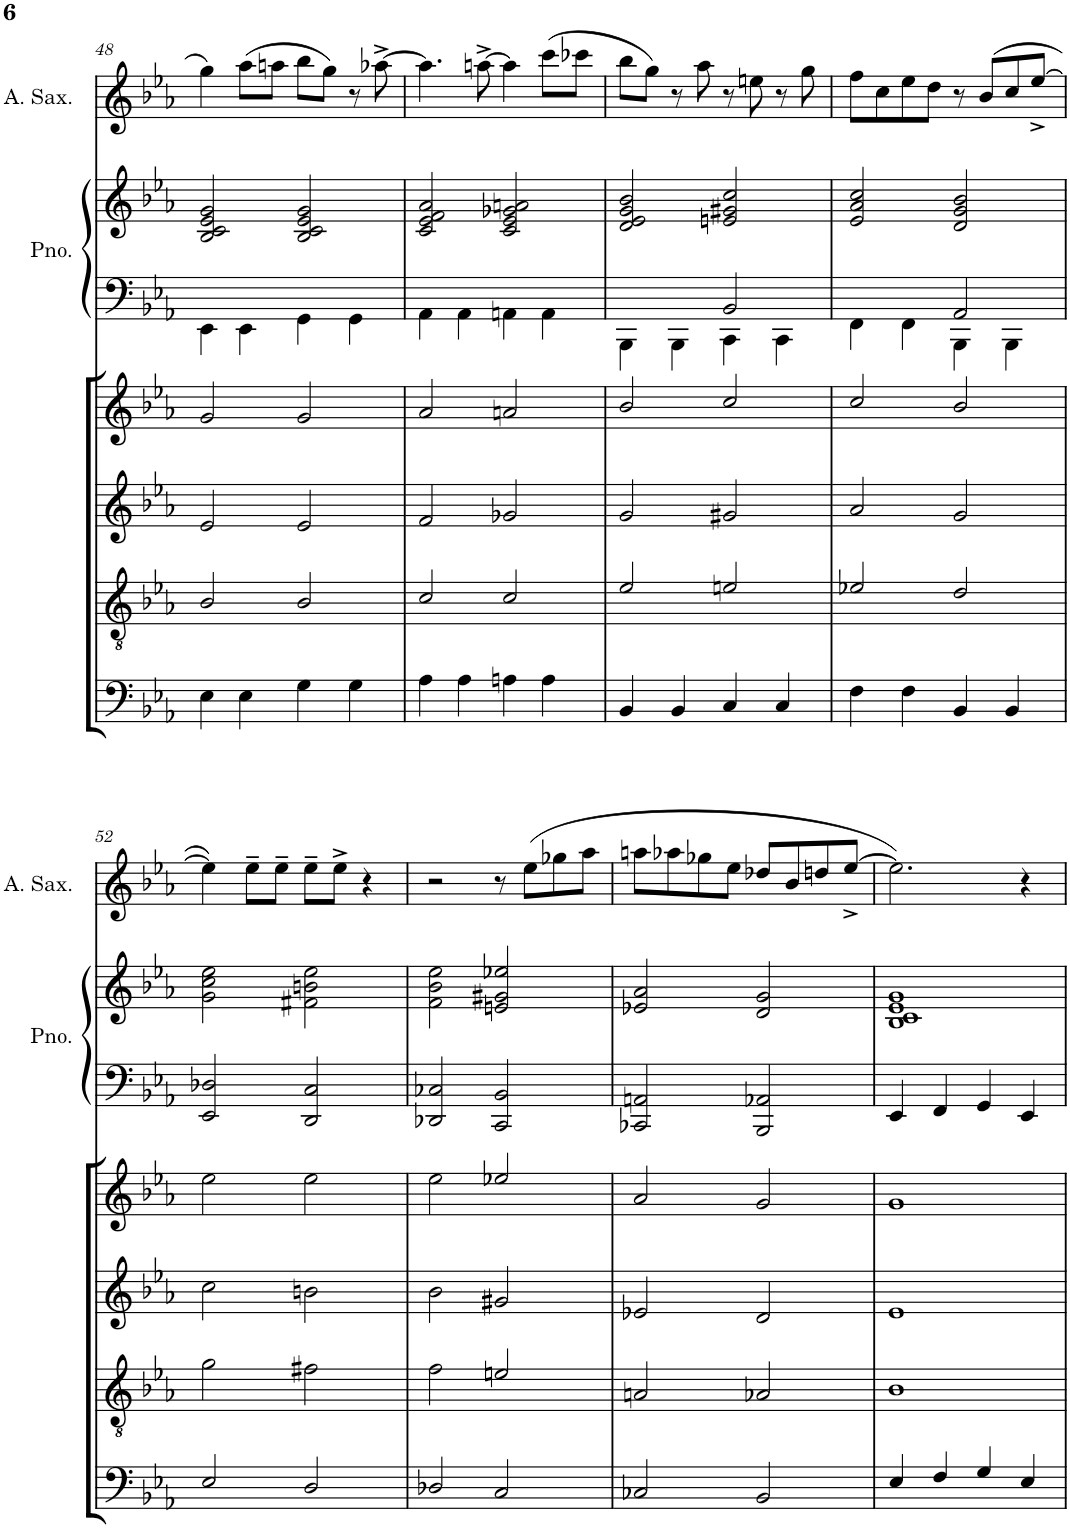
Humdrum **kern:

**kern	**kern	**kern	**kern	**kern	**kern	**kern
*part6	*part5	*part4	*part3	*part2	*part2	*part1
*staff7	*staff6	*staff5	*staff4	*staff3	*staff2	*staff1
*I"Violoncello	*I"Viola	*I"Violin II	*I"Violin I	*I"Piano	*	*I"Alto Saxophone
*I'Vc	*I'Vla	*I'Vln	*I'Vln	*I'Pno.	*	*I'A. Sax.
!!LO:PB:g=z
*clefF4	*clefGv2	*clefG2	*clefG2	*clefF4	*clefG2	*clefG2
*	*	*	*	*	*	*ITrd5c9
*k[b-e-a-]	*k[b-e-a-]	*k[b-e-a-]	*k[b-e-a-]	*k[b-e-a-]	*k[b-e-a-]	*k[b-e-a-]
*M4/4	*M4/4	*M4/4	*M4/4	*M4/4	*M4/4	*M4/4
*met(c)	*met(c)	*met(c)	*met(c)	*met(c)	*met(c)	*met(c)
=48	=48	=48	=48	=48	=48	=48
4E-\	2B-/	2e-/	2g/	4EE-\	2B-/ 2c/ 2e-/ 2g/	4gg\
4E-\	.	.	.	4EE-\	.	(8aa-\L
.	.	.	.	.	.	8aan\J
4G\	2B-/	2e-/	2g/	4GG\	2B-/ 2c/ 2e-/ 2g/	8bb-\L
.	.	.	.	.	.	8gg\J)
4G\	.	.	.	4GG\	.	8r
.	.	.	.	.	.	[8aa-X^\
=49	=49	=49	=49	=49	=49	=49
4A-\	2c/	2f/	2a-/	4AA-\	2c/ 2e-/ 2f/ 2a-/	4.aa-\]
4A-\	.	.	.	4AA-\	.	.
.	.	.	.	.	.	[8aan^\
4An\	2c/	2g-X/	2an/	4AAn\	2c/ 2e-/ 2g-X/ 2an/	4aa\]
4A\	.	.	.	4AA\	.	(8ccc\L
.	.	.	.	.	.	8ccc-X\J
=50	=50	=50	=50	=50	=50	=50
*	*	*	*	*^	*	*
4BB-/	2e-/	2g/	2b-/	2ryy	4BBB-\	2d/ 2e-/ 2g/ 2b-/	8bb-\L
.	.	.	.	.	.	.	8gg\J)
4BB-/	.	.	.	.	4BBB-\	.	8r
.	.	.	.	.	.	.	8aa-\
4C/	2en/	2g#X/	2cc/	2BB-/	4CC\	2en/ 2g#X/ 2cc/	8r
.	.	.	.	.	.	.	8een\
4C/	.	.	.	.	4CC\	.	8r
.	.	.	.	.	.	.	8gg\
=51	=51	=51	=51	=51	=51	=51	=51
4F\	2e-X/	2a-/	2cc/	2ryy	4FF\	2e-/ 2a-/ 2cc/	8ff\L
.	.	.	.	.	.	.	8cc\
4F\	.	.	.	.	4FF\	.	8ee-\
.	.	.	.	.	.	.	8dd\J
4BB-/	2d/	2g/	2b-/	2AA-/	4BBB-\	2d/ 2g/ 2b-/	8r
.	.	.	.	.	.	.	(8b-/L
4BB-/	.	.	.	.	4BBB-\	.	8cc/
.	.	.	.	.	.	.	[8ee-^/J
*	*	*	*	*v	*v	*	*
!!LO:LB:g=z
=52	=52	=52	=52	=52	=52	=52
2E-/	2g\	2cc\	2ee-\	2EE-/ 2D-X/	2g\ 2cc\ 2ee-\	4ee-\])
.	.	.	.	.	.	8ee-~\L
.	.	.	.	.	.	8ee-~\J
2D/	2f#X\	2bn\	2ee-\	2DD/ 2C/	2f#X\ 2bn\ 2ee-\	8ee-~\L
.	.	.	.	.	.	8ee-^\J
.	.	.	.	.	.	4r
=53	=53	=53	=53	=53	=53	=53
2D-X/	2f\	2b-\	2ee-\	2DD-X/ 2C-X/	2f\ 2b-\ 2ee-\	2r
2C/	2en/	2g#X/	2ee-X/	2CC/ 2BB-/	2en/ 2g#X/ 2ee-X/	8r
.	.	.	.	.	.	(8ee-\L
.	.	.	.	.	.	8gg-X\
.	.	.	.	.	.	8aa-\J
=54	=54	=54	=54	=54	=54	=54
2C-X/	2An/	2e-X/	2a-/	2CC-X/ 2AAn/	2e-X/ 2a-/	8aan\L
.	.	.	.	.	.	8aa-X\
.	.	.	.	.	.	8gg-X\
.	.	.	.	.	.	8ee-\J
2BB-/	2A-X/	2d/	2g/	2BBB-/ 2AA-X/	2d/ 2g/	8dd-X/L
.	.	.	.	.	.	8b-/
.	.	.	.	.	.	8ddn/
.	.	.	.	.	.	[8ee-^/J
=55	=55	=55	=55	=55	=55	=55
4E-/	1B-	1e-	1g	4EE-/	1B- 1c 1e- 1g	2.ee-\])
4F/	.	.	.	4FF/	.	.
4G/	.	.	.	4GG/	.	.
4E-/	.	.	.	4EE-/	.	4r
=	=	=	=	=	=	=
*-	*-	*-	*-	*-	*-	*-
